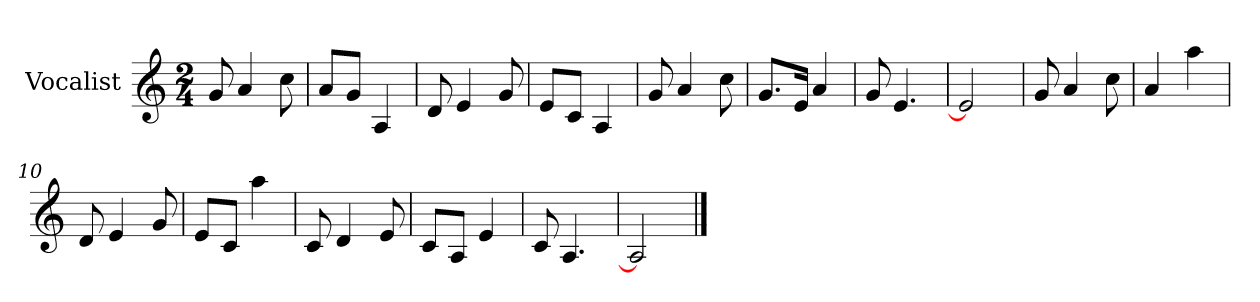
**kern
*part1
*staff1
*I"Vocalist
*k[]
*C:
*M2/4
=
8g
4a
8cc
=1
8aL
8gJ
4A
=2
8d
4e
8g
=3
8eL
8cJ
4A
=4
8g
4a
8cc
=5
8.gL
16eJk
4a
=6
8g
4.e
=7
2e]
=8
8g
4a
8cc
=9
4a
4aa
=10
8d
4e
8g
=11
8eL
8cJ
4aa
=12
8c
4d
8e
=13
8cL
8AJ
4e
=14
8c
4.A
=15
2A]
==
*-
